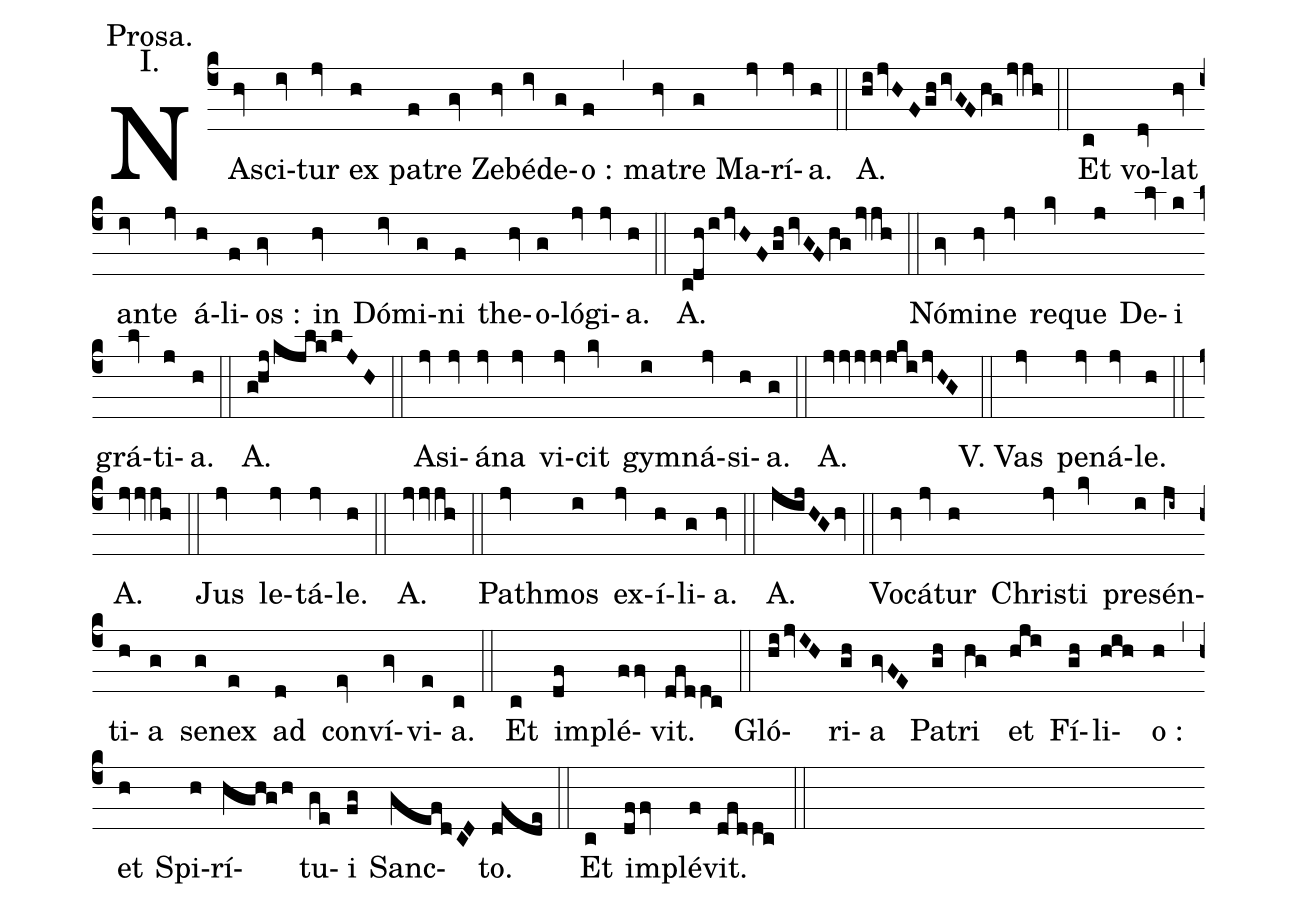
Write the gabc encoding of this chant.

annotation: Prosa.;
annotation: I.;
%%
(c4)
NAs(hv)ci(iv)tur(jv) ex(h) pa(f)tre(gv) Ze(hv)bé(iv)de(g)o :(f) (,)
ma(hv)tre(g) Ma(jv)rí(jv)a.(h) (::)
A.(hijvHFghivGFhgjvjh) (::)
Et(c) vo(dv)lat(hv) an(iv)te(jv) á(h)li(f)os :(gv) in(hv) Dó(iv)mi(g)ni(f) the(hv)o(g)ló(jv)gi(jv)a.(h) (::)
A.(cdhijvHFghivGFhgjvjh) (::)
Nó(gv)mi(hv)ne(jv) re(kv)que(j) De(lv)i(k) grá(lv)ti(j)a.(h) (::)
A.(ghjkjlklJH) (::)
A(jv)si(jv)á(jv)na(jv) vi(jv)cit(kv) gym(i)ná(jv)si(h)a.(g) (::)
A.(jvjvjvjvjkijvHG) (::)
V.  Vas(jv) pe(jv)ná(jv)le.(h) (::)
A.(jvjvjh) (::)
Jus(jv) le(jv)tá(jv)le.(h) (::)
A.(jvjvjh) (::)
Path(jv)mos(i) ex(jv)í(h)li(g)a.(hv) (::)
A.(jijHGhv) (::)
Vo(hv)cá(jv)tur(h) Chris(jv)ti(kv) pre(i)sén(ji~)ti(h)a(g) se(g)nex(e) ad(d) con(ev)ví(gv)vi(e)a.(c) (::)
Et(c) im(df)plé(ffv)vit.(dfddc) (::)
Gló(hijvIH)ri(gh)a(gvFE) Pa(gh)tri(hg) et(hji) Fí(gh)li(hih)o :(h) (,)
et(h) Spi(h)rí(hghgh)tu(ge)i(fg) Sanc(gefdCD)to.(dfde) (::)
Et(c) im(dffv)plé(f)vit.(dfddc) (::)
